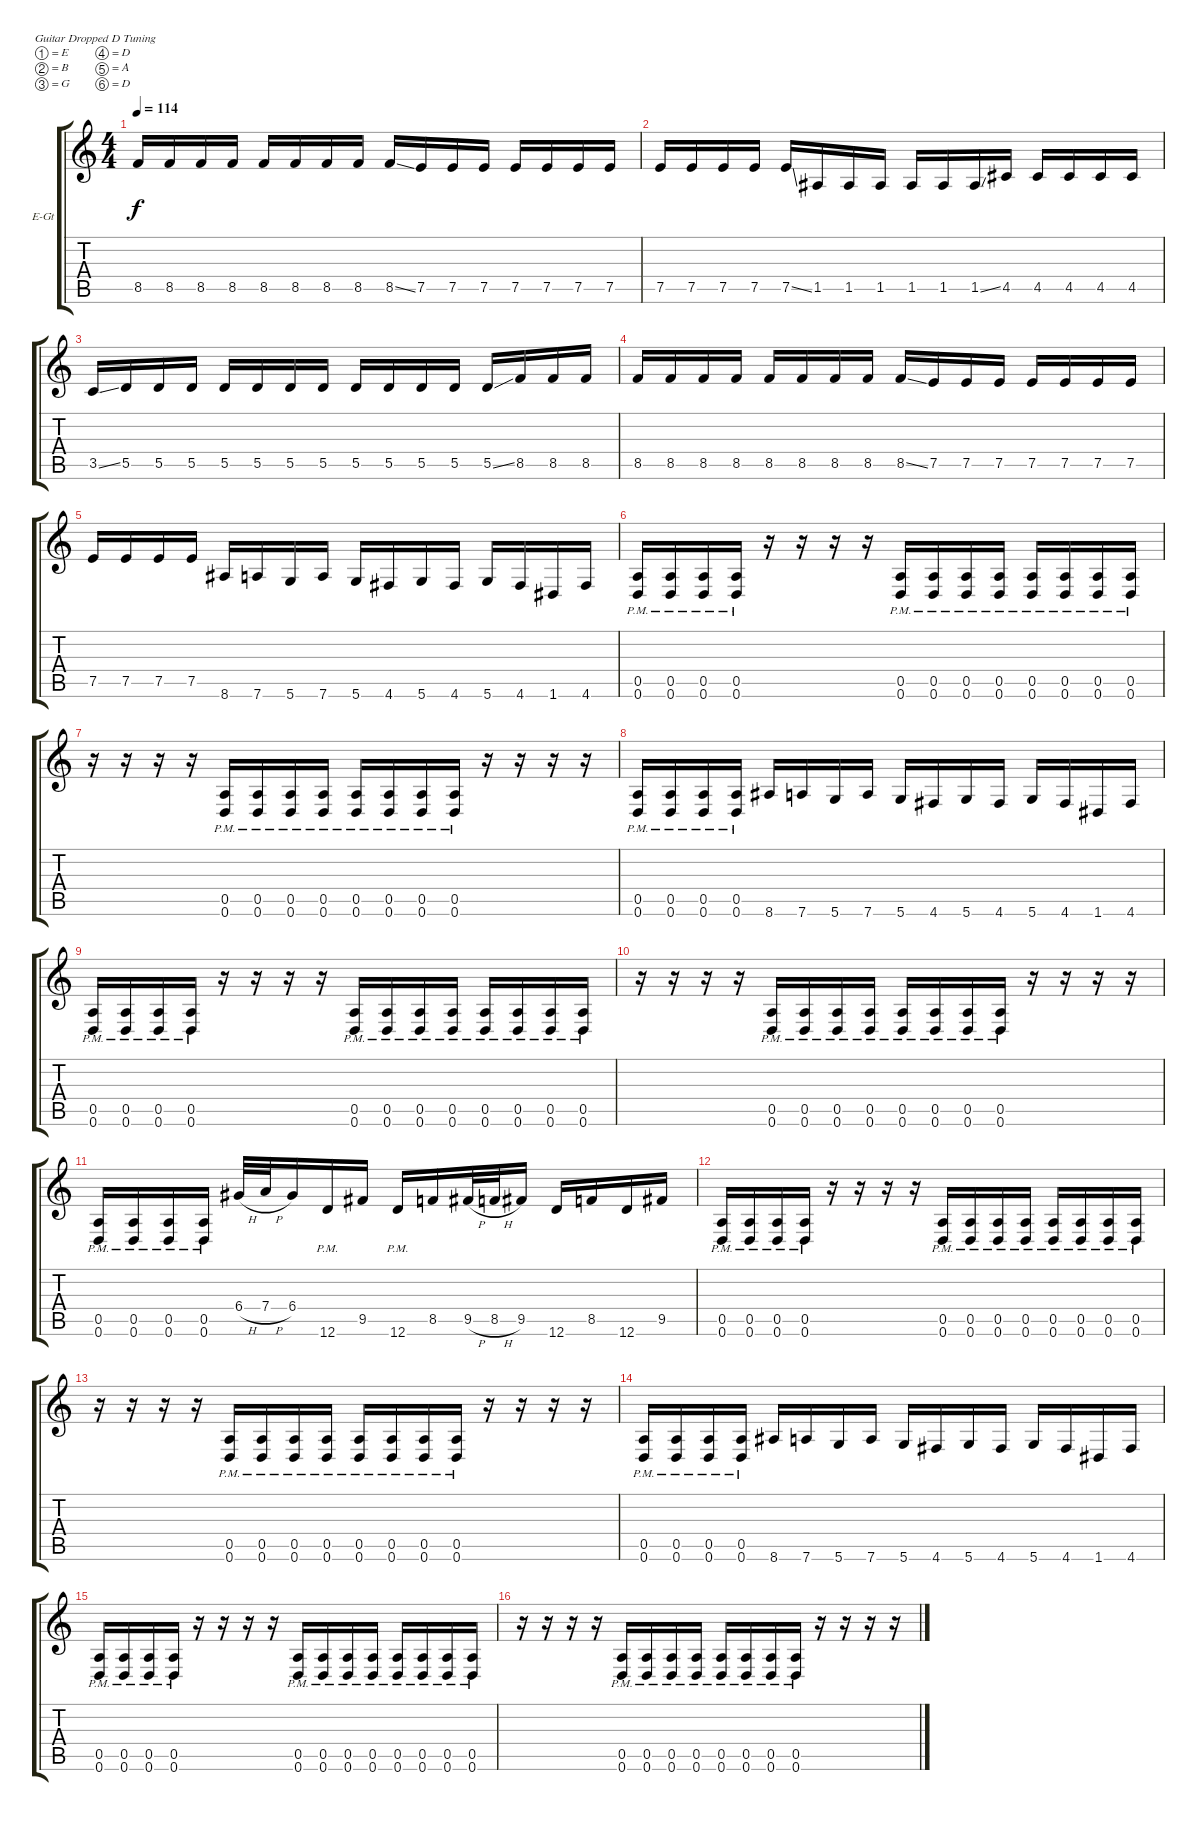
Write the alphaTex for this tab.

\bracketExtendMode groupsimilarinstruments
\firstSystemTrackNameOrientation horizontal
\otherSystemsTrackNameOrientation horizontal
\track ("Guitar" "E-Gt") {instrument distortionguitar}
\staff {score tabs}
\tuning (E4 B3 G3 D3 A2 D2)
\ts (4 4)
\tempo 114
\clef g2
\ks c
8.5.16{dy f} 8.5.16 8.5.16 8.5.16 8.5.16 8.5.16 8.5.16 8.5.16 8.5{ss}.16 7.5.16 7.5.16 7.5.16 7.5.16 7.5.16 7.5.16 7.5.16 |
7.5.16 7.5.16 7.5.16 7.5.16 7.5{ss}.16 1.5.16 1.5.16 1.5.16 1.5.16 1.5.16 1.5{ss}.16 4.5.16 4.5.16 4.5.16 4.5.16 4.5.16 |
3.5{ss}.16 5.5.16 5.5.16 5.5.16 5.5.16 5.5.16 5.5.16 5.5.16 5.5.16 5.5.16 5.5.16 5.5.16 5.5{ss}.16 8.5.16 8.5.16 8.5.16 |
8.5.16 8.5.16 8.5.16 8.5.16 8.5.16 8.5.16 8.5.16 8.5.16 8.5{ss}.16 7.5.16 7.5.16 7.5.16 7.5.16 7.5.16 7.5.16 7.5.16 |
7.5.16 7.5.16 7.5.16 7.5.16 8.6.16 7.6.16 5.6.16 7.6.16 5.6.16 4.6.16 5.6.16 4.6.16 5.6.16 4.6.16 1.6.16 4.6.16 |
(0.5{pm} 0.6{pm}).16 (0.5{pm} 0.6{pm}).16 (0.5{pm} 0.6{pm}).16 (0.5{pm} 0.6{pm}).16 r.16 r.16 r.16 r.16 (0.5{pm} 0.6{pm}).16 (0.5{pm} 0.6{pm}).16 (0.5{pm} 0.6{pm}).16 (0.5{pm} 0.6{pm}).16 (0.5{pm} 0.6{pm}).16 (0.5{pm} 0.6{pm}).16 (0.5{pm} 0.6{pm}).16 (0.5{pm} 0.6{pm}).16 |
r.16 r.16 r.16 r.16 (0.5{pm} 0.6{pm}).16 (0.5{pm} 0.6{pm}).16 (0.5{pm} 0.6{pm}).16 (0.5{pm} 0.6{pm}).16 (0.5{pm} 0.6{pm}).16 (0.5{pm} 0.6{pm}).16 (0.5{pm} 0.6{pm}).16 (0.5{pm} 0.6{pm}).16 r.16 r.16 r.16 r.16 |
(0.5{pm} 0.6{pm}).16 (0.5{pm} 0.6{pm}).16 (0.5{pm} 0.6{pm}).16 (0.5{pm} 0.6{pm}).16 8.6.16 7.6.16 5.6.16 7.6.16 5.6.16 4.6.16 5.6.16 4.6.16 5.6.16 4.6.16 1.6.16 4.6.16 |
(0.5{pm} 0.6{pm}).16 (0.5{pm} 0.6{pm}).16 (0.5{pm} 0.6{pm}).16 (0.5{pm} 0.6{pm}).16 r.16 r.16 r.16 r.16 (0.5{pm} 0.6{pm}).16 (0.5{pm} 0.6{pm}).16 (0.5{pm} 0.6{pm}).16 (0.5{pm} 0.6{pm}).16 (0.5{pm} 0.6{pm}).16 (0.5{pm} 0.6{pm}).16 (0.5{pm} 0.6{pm}).16 (0.5{pm} 0.6{pm}).16 |
r.16 r.16 r.16 r.16 (0.5{pm} 0.6{pm}).16 (0.5{pm} 0.6{pm}).16 (0.5{pm} 0.6{pm}).16 (0.5{pm} 0.6{pm}).16 (0.5{pm} 0.6{pm}).16 (0.5{pm} 0.6{pm}).16 (0.5{pm} 0.6{pm}).16 (0.5{pm} 0.6{pm}).16 r.16 r.16 r.16 r.16 |
(0.5{pm} 0.6{pm}).16 (0.5{pm} 0.6{pm}).16 (0.5{pm} 0.6{pm}).16 (0.5{pm} 0.6{pm}).16 6.4{h}.32 7.4{h}.32 6.4.16 12.6{pm}.16 9.5.16 12.6{pm}.16 8.5.16 9.5{h}.32 8.5{h}.32 9.5.16 12.6.16 8.5.16 12.6.16 9.5.16 |
(0.5{pm} 0.6{pm}).16 (0.5{pm} 0.6{pm}).16 (0.5{pm} 0.6{pm}).16 (0.5{pm} 0.6{pm}).16 r.16 r.16 r.16 r.16 (0.5{pm} 0.6{pm}).16 (0.5{pm} 0.6{pm}).16 (0.5{pm} 0.6{pm}).16 (0.5{pm} 0.6{pm}).16 (0.5{pm} 0.6{pm}).16 (0.5{pm} 0.6{pm}).16 (0.5{pm} 0.6{pm}).16 (0.5{pm} 0.6{pm}).16 |
r.16 r.16 r.16 r.16 (0.5{pm} 0.6{pm}).16 (0.5{pm} 0.6{pm}).16 (0.5{pm} 0.6{pm}).16 (0.5{pm} 0.6{pm}).16 (0.5{pm} 0.6{pm}).16 (0.5{pm} 0.6{pm}).16 (0.5{pm} 0.6{pm}).16 (0.5{pm} 0.6{pm}).16 r.16 r.16 r.16 r.16 |
(0.5{pm} 0.6{pm}).16 (0.5{pm} 0.6{pm}).16 (0.5{pm} 0.6{pm}).16 (0.5{pm} 0.6{pm}).16 8.6.16 7.6.16 5.6.16 7.6.16 5.6.16 4.6.16 5.6.16 4.6.16 5.6.16 4.6.16 1.6.16 4.6.16 |
(0.5{pm} 0.6{pm}).16 (0.5{pm} 0.6{pm}).16 (0.5{pm} 0.6{pm}).16 (0.5{pm} 0.6{pm}).16 r.16 r.16 r.16 r.16 (0.5{pm} 0.6{pm}).16 (0.5{pm} 0.6{pm}).16 (0.5{pm} 0.6{pm}).16 (0.5{pm} 0.6{pm}).16 (0.5{pm} 0.6{pm}).16 (0.5{pm} 0.6{pm}).16 (0.5{pm} 0.6{pm}).16 (0.5{pm} 0.6{pm}).16 |
r.16 r.16 r.16 r.16 (0.5{pm} 0.6{pm}).16 (0.5{pm} 0.6{pm}).16 (0.5{pm} 0.6{pm}).16 (0.5{pm} 0.6{pm}).16 (0.5{pm} 0.6{pm}).16 (0.5{pm} 0.6{pm}).16 (0.5{pm} 0.6{pm}).16 (0.5{pm} 0.6{pm}).16 r.16 r.16 r.16 r.16
